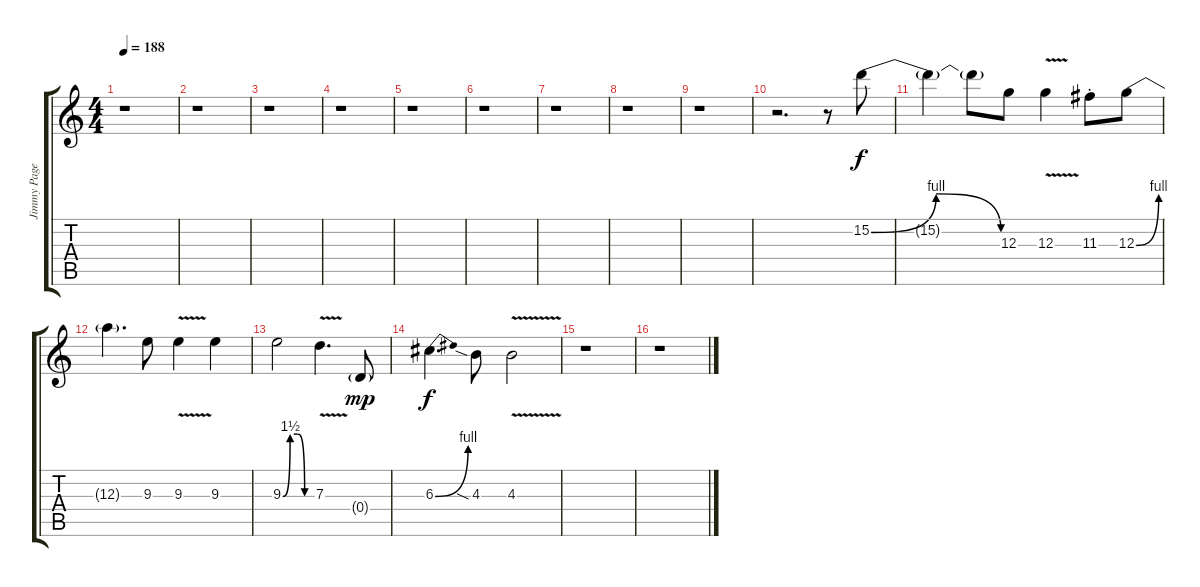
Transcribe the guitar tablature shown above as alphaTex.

\track ("Jimmy Page - Guitar" "Jimmy Page") {instrument overdrivenguitar}
\staff {score tabs}
\tuning (E4 B3 G3 D3 A2 E2) {hide}
\ts (4 4)
\tempo 188
\clef g2
\ks c
r.1{dy f} |
r.1 |
r.1 |
r.1 |
r.1 |
r.1 |
r.1 |
r.1 |
r.1 |
r.2{d} r.8 15.2{be (bendrelease 0 0 30 4 47 4 60 0)}.8 |
15.2{t}.4 15.2{t}.8 12.3.8 12.3{v}.4 11.3{st}.8 12.3{be (bend 0 0 60 4)}.8 |
12.3{t}.4{d} 9.3.8 9.3{v}.4 9.3.4 |
9.3{be (custom 0 0 15 6 30 6 45 0 60 0)}.2 7.3{v}.4{d} 0.4{g}.8{dy mp} |
6.3{be (bend 0 0 60 4)}.4{d dy f} 4.3{sia}.8 4.3{v}.2 |
r.1 |
r.1
